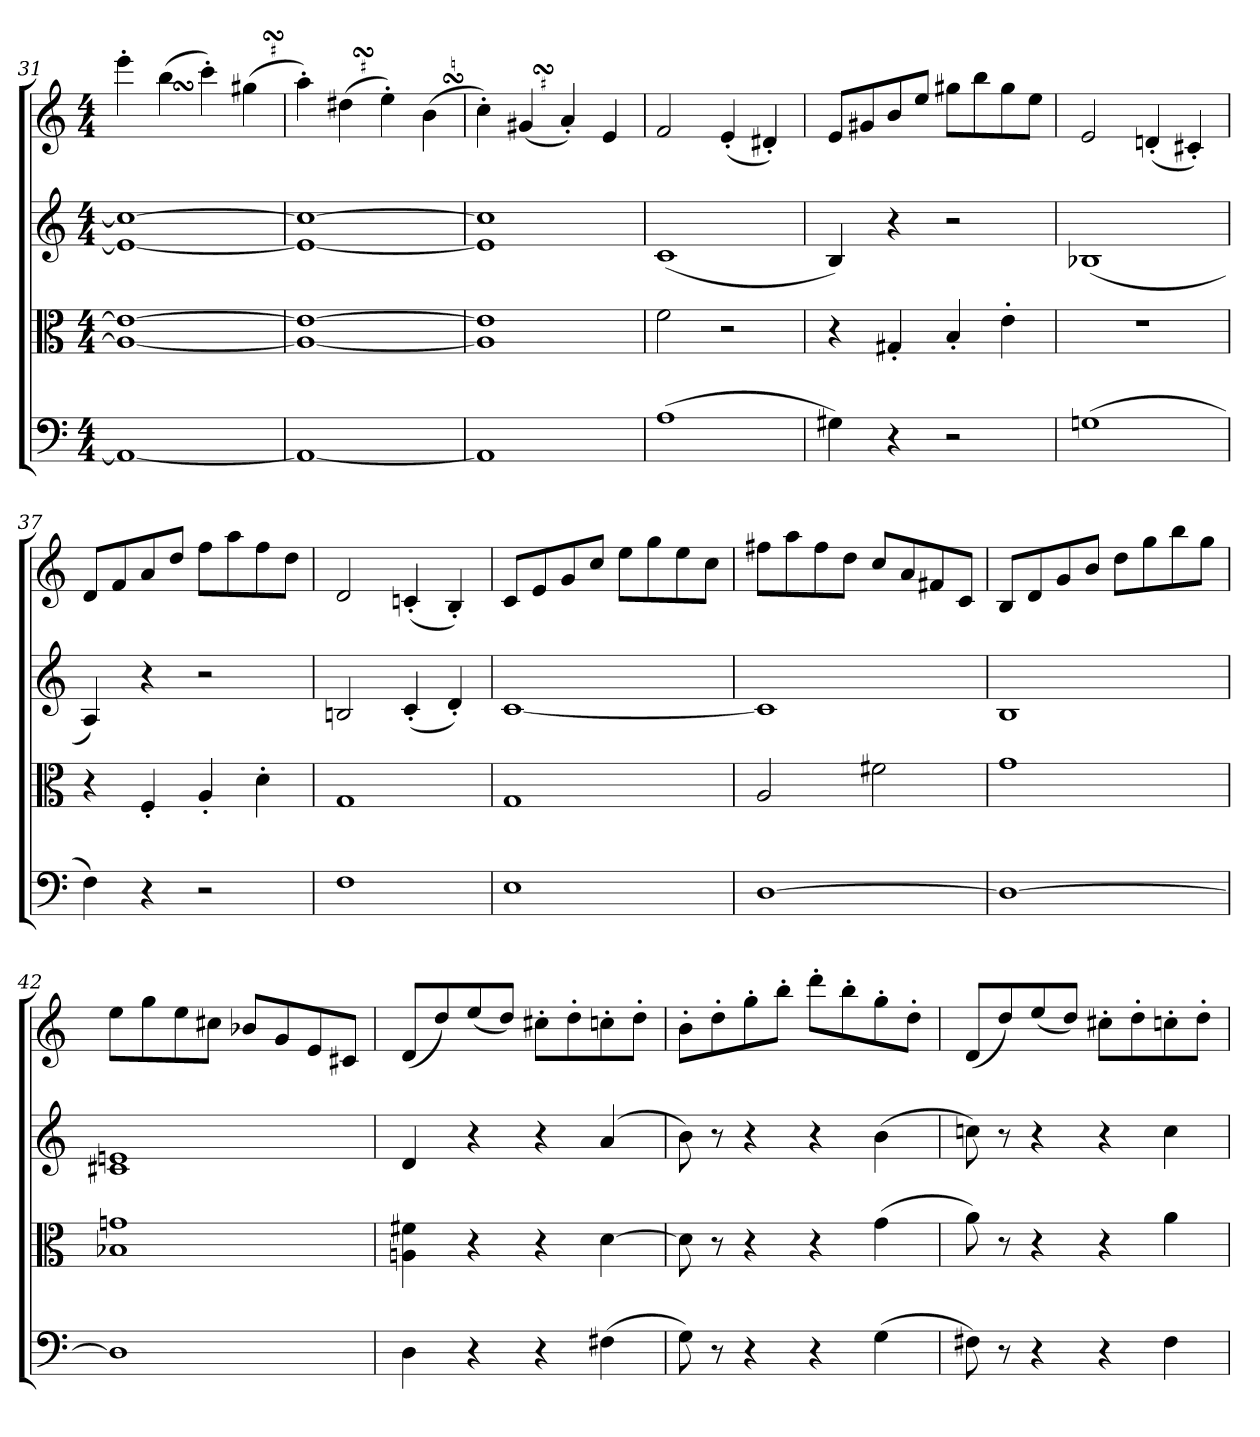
**kern	**kern	**kern	**kern
*part4	*part3	*part2	*part1
*staff4	*staff3	*staff2	*staff1
*clefF4	*clefC3	*clefG2	*clefG2
*k[]	*k[]	*k[]	*k[]
*C:	*C:	*C:	*C:
*M4/4	*M4/4	*M4/4	*M4/4
=31	=31	=31	=31
1AA/_	1A_\ 1e_\	1e_/ 1cc_/	4eee'\
.	.	.	(4bbSsS\
.	.	.	4ccc'\)
.	.	.	(4gg#XSsS\
=32	=32	=32	=32
1AA/_	1A_\ 1e_\	1e_/ 1cc_/	4aa'\)
.	.	.	(4dd#XSsS\
.	.	.	4ee'\)
.	.	.	(4bSsS\
=33	=33	=33	=33
1AA/]	1A]\ 1e]\	1e]/ 1cc]/	4cc'\)
.	.	.	(4g#XSsS/
.	.	.	4a'/)
.	.	.	4e/
=34	=34	=34	=34
(1A\	2f\	(1c/	2f/
.	2r	.	(4e'/
.	.	.	4d#X'/)
=35	=35	=35	=35
4G#X\)	4r	4B/)	8e/L
.	.	.	8g#X/
4r	4G#X'/	4r	8b/
.	.	.	8ee/J
2r	4B'/	2r	8gg#X\L
.	.	.	8bb\
.	4e'\	.	8gg#\
.	.	.	8ee\J
=36	=36	=36	=36
(1Gn\	1r	(1B-X/	2e/
.	.	.	(4dn'/
.	.	.	4c#X'/)
=37	=37	=37	=37
4F\)	4r	4A/)	8d/L
.	.	.	8f/
4r	4F'/	4r	8a/
.	.	.	8dd/J
2r	4A'/	2r	8ff\L
.	.	.	8aa\
.	4d'\	.	8ff\
.	.	.	8dd\J
=38	=38	=38	=38
1F\	1G/	2Bn/	2d/
.	.	(4c'/	(4cn'/
.	.	4d'/)	4B'/)
=39	=39	=39	=39
1E\	1G/	[1c/	8c/L
.	.	.	8e/
.	.	.	8g/
.	.	.	8cc/J
.	.	.	8ee\L
.	.	.	8gg\
.	.	.	8ee\
.	.	.	8cc\J
=40	=40	=40	=40
[1D\	2A/	1c/]	8ff#X\L
.	.	.	8aa\
.	.	.	8ff#\
.	.	.	8dd\J
.	2f#X\	.	8cc/L
.	.	.	8a/
.	.	.	8f#X/
.	.	.	8c/J
=41	=41	=41	=41
1D\_	1g\	1B/	8B/L
.	.	.	8d/
.	.	.	8g/
.	.	.	8b/J
.	.	.	8dd\L
.	.	.	8gg\
.	.	.	8bb\
.	.	.	8gg\J
=42	=42	=42	=42
1D\]	1B-X\ 1gn\	1c#X/ 1en/	8ee\L
.	.	.	8gg\
.	.	.	8ee\
.	.	.	8cc#X\J
.	.	.	8b-X/L
.	.	.	8g/
.	.	.	8e/
.	.	.	8c#X/J
=43	=43	=43	=43
4D\	4An\ 4f#X\	4d/	(8d/L
.	.	.	8dd/)
4r	4r	4r	(8ee/
.	.	.	8dd/J)
4r	4r	4r	8cc#X'\L
.	.	.	8dd'\
(4F#X\	[4d\	(4a/	8ccn'\
.	.	.	8dd'\J
=44	=44	=44	=44
8G\)	8d\]	8b\)	8b'\L
8r	8r	8r	8dd'\
4r	4r	4r	8gg'\
.	.	.	8bb'\J
4r	4r	4r	8ddd'\L
.	.	.	8bb'\
(4G\	(4g\	(4b\	8gg'\
.	.	.	8dd'\J
=45	=45	=45	=45
8F#X\)	8a\)	8ccn\)	(8d/L
8r	8r	8r	8dd/)
4r	4r	4r	(8ee/
.	.	.	8dd/J)
4r	4r	4r	8cc#X'\L
.	.	.	8dd'\
4F#\	4a\	4cc\	8ccn'\
.	.	.	8dd'\J
=	=	=	=
*-	*-	*-	*-
